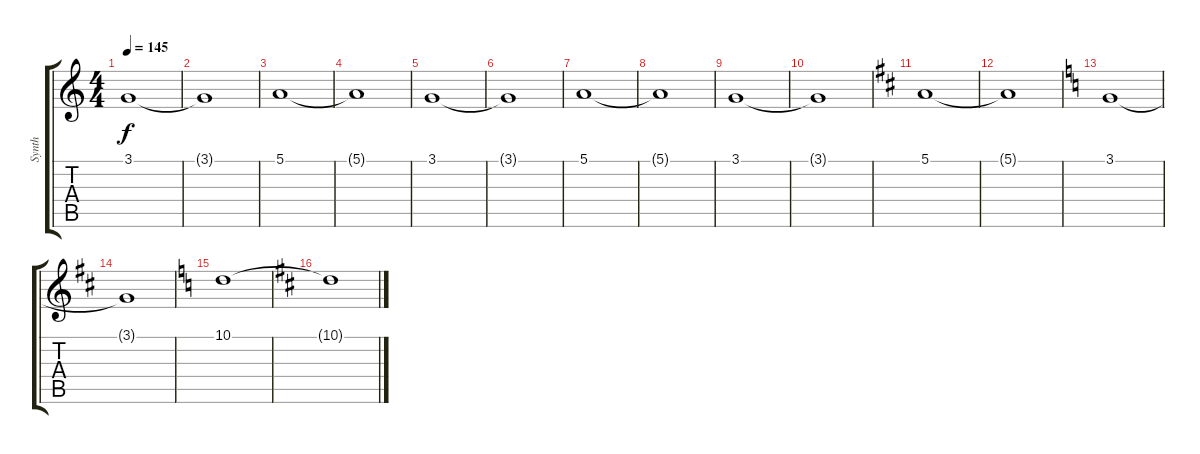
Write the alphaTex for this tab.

\track ("Synth" "Synth") {instrument stringensemble1}
\staff {score tabs}
\tuning (E4 B3 G3 D3 A2 E2) {hide}
\ts (4 4)
\tempo 145
\clef g2
\ks c
3.1.1{dy f} |
3.1{t}.1 |
5.1.1 |
5.1{t}.1 |
3.1.1 |
3.1{t}.1 |
5.1.1 |
5.1{t}.1 |
3.1.1 |
3.1{t}.1 |
\ks d
5.1.1 |
5.1{t}.1 |
\ks c
3.1.1 |
\ks d
3.1{t}.1 |
\ks c
10.1.1 |
\ks d
10.1{t}.1
